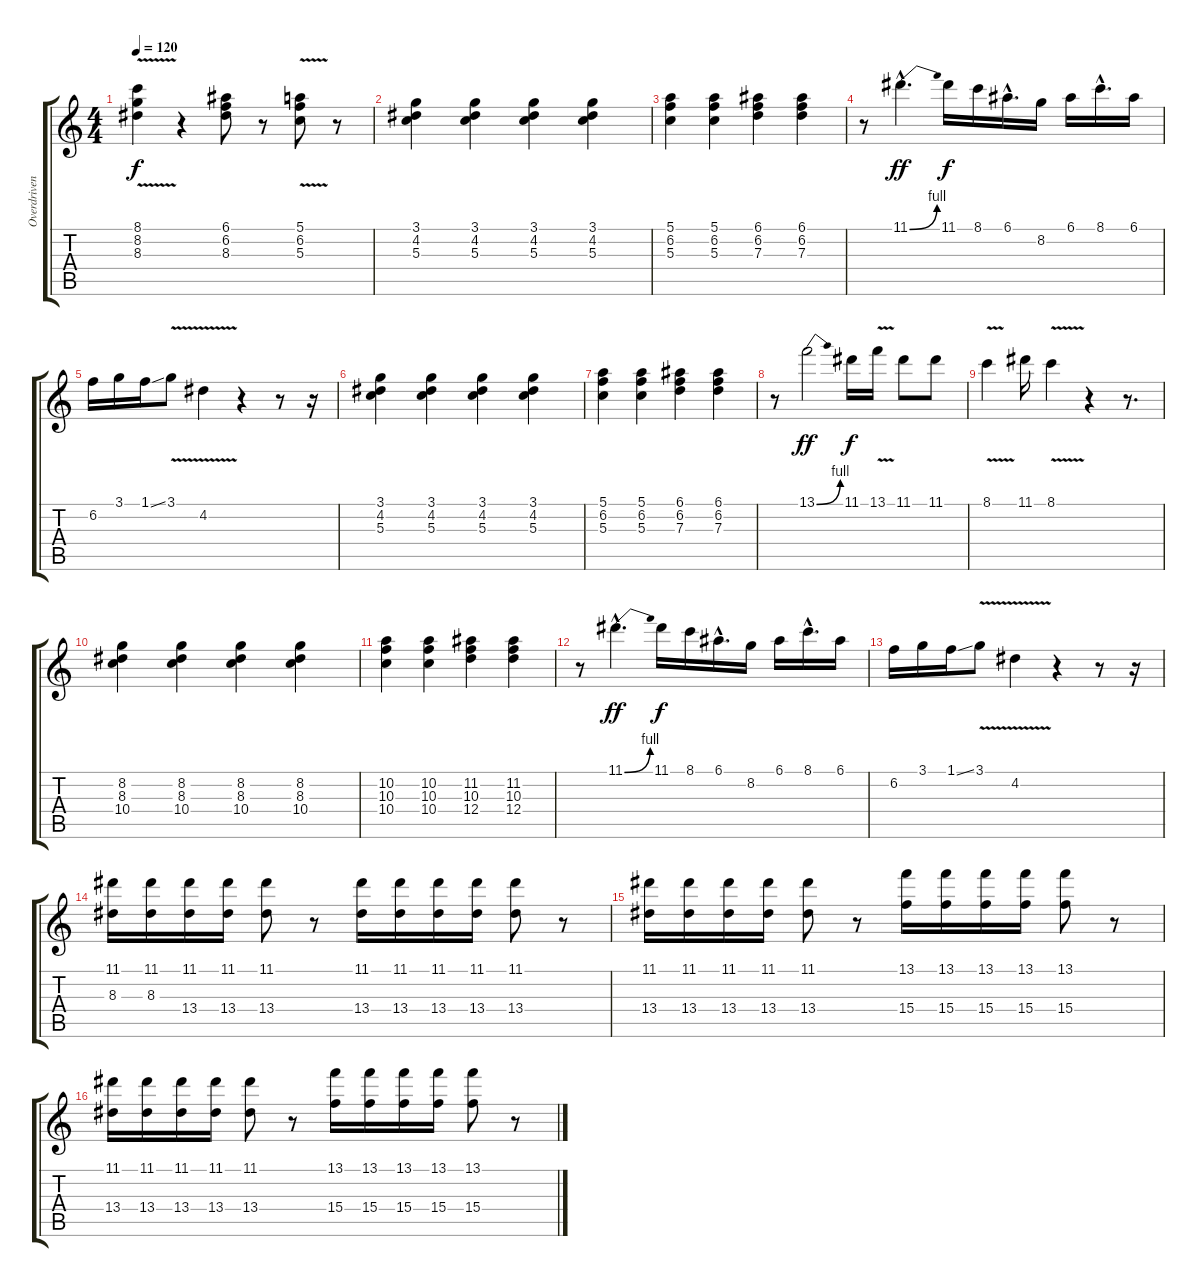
\track ("Overdriven Guitar" "Overdriven") {instrument overdrivenguitar}
\staff {score tabs}
\tuning (E4 B3 G3 D3 A2 E2) {hide}
\ts (4 4)
\tempo 120
\clef g2
\ks c
(8.1{v} 8.2{v} 8.3{v}).4{dy f} r.4 (6.1 6.2 8.3).8 r.8 (5.1{v} 6.2{v} 5.3{v}).8 r.8 |
(3.1 4.2 5.3).4 (3.1 4.2 5.3).4 (3.1 4.2 5.3).4 (3.1 4.2 5.3).4 |
(5.1 6.2 5.3).4 (5.1 6.2 5.3).4 (6.1 6.2 7.3).4 (6.1 6.2 7.3).4 |
r.8 11.1{be (bend 0 0 60 4) hac}.4{d dy ff} 11.1.16{dy f} 8.1.16 6.1{hac}.16{d} 8.2.16 6.1.16 8.1{hac}.16{d} 6.1.16 |
6.2.16 3.1.16 1.1{ss}.16 3.1{v}.8 4.2{v}.4 r.4 r.8 r.16 |
(3.1 4.2 5.3).4 (3.1 4.2 5.3).4 (3.1 4.2 5.3).4 (3.1 4.2 5.3).4 |
(5.1 6.2 5.3).4 (5.1 6.2 5.3).4 (6.1 6.2 7.3).4 (6.1 6.2 7.3).4 |
r.8 13.1{be (bend 0 0 60 4)}.2{dy ff} 11.1.16{dy f} 13.1{v}.16 11.1.8 11.1.8 |
8.1{v}.4 11.1.16 8.1{v}.4 r.4 r.8{d} |
(8.2 8.3 10.4).4 (8.2 8.3 10.4).4 (8.2 8.3 10.4).4 (8.2 8.3 10.4).4 |
(10.2 10.3 10.4).4 (10.2 10.3 10.4).4 (11.2 10.3 12.4).4 (11.2 10.3 12.4).4 |
r.8 11.1{be (bend 0 0 60 4) hac}.4{d dy ff} 11.1.16{dy f} 8.1.16 6.1{hac}.16{d} 8.2.16 6.1.16 8.1{hac}.16{d} 6.1.16 |
6.2.16 3.1.16 1.1{ss}.16 3.1{v}.8 4.2{v}.4 r.4 r.8 r.16 |
(11.1 8.3).16 (11.1 8.3).16 (11.1 13.4).16 (11.1 13.4).16 (11.1 13.4).8 r.8 (11.1 13.4).16 (11.1 13.4).16 (11.1 13.4).16 (11.1 13.4).16 (11.1 13.4).8 r.8 |
(11.1 13.4).16 (11.1 13.4).16 (11.1 13.4).16 (11.1 13.4).16 (11.1 13.4).8 r.8 (13.1 15.4).16 (13.1 15.4).16 (13.1 15.4).16 (13.1 15.4).16 (13.1 15.4).8 r.8 |
(11.1 13.4).16 (11.1 13.4).16 (11.1 13.4).16 (11.1 13.4).16 (11.1 13.4).8 r.8 (13.1 15.4).16 (13.1 15.4).16 (13.1 15.4).16 (13.1 15.4).16 (13.1 15.4).8 r.8
